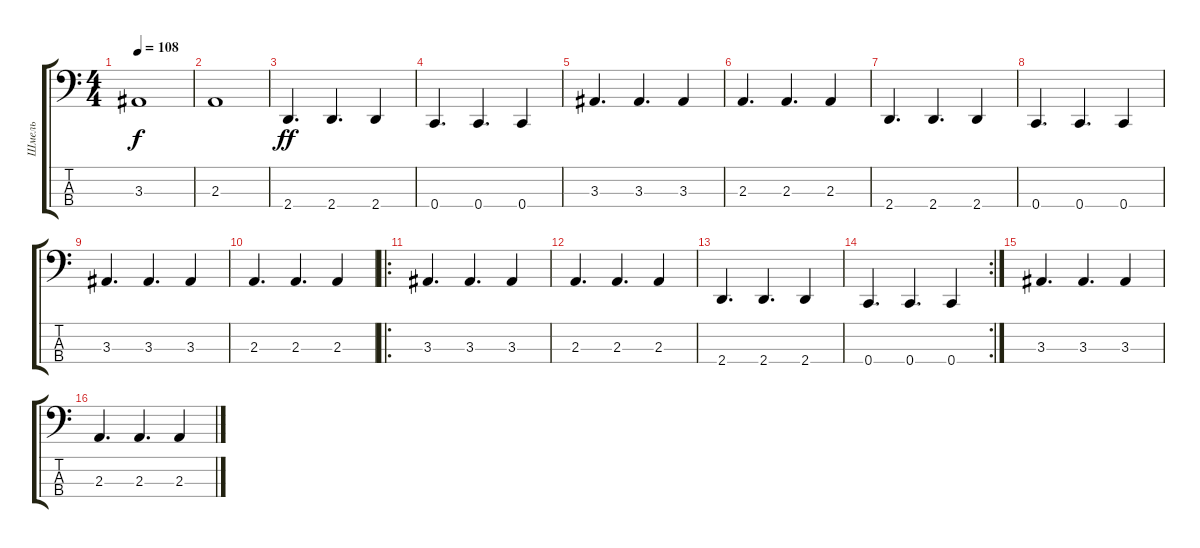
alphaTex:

\track ("Шмель" "Шмель") {instrument electricbassfinger}
\staff {score tabs}
\tuning (F2 C2 G1 C1) {hide}
\ts (4 4)
\tempo 108
\clef f4
\ks c
3.3.1{dy f} |
2.3.1 |
2.4.4{d dy ff} 2.4.4{d} 2.4.4 |
0.4.4{d} 0.4.4{d} 0.4.4 |
3.3.4{d} 3.3.4{d} 3.3.4 |
2.3.4{d} 2.3.4{d} 2.3.4 |
2.4.4{d} 2.4.4{d} 2.4.4 |
0.4.4{d} 0.4.4{d} 0.4.4 |
3.3.4{d} 3.3.4{d} 3.3.4 |
2.3.4{d} 2.3.4{d} 2.3.4 |
\ro
3.3.4{d} 3.3.4{d} 3.3.4 |
2.3.4{d} 2.3.4{d} 2.3.4 |
2.4.4{d} 2.4.4{d} 2.4.4 |
\rc 2
0.4.4{d} 0.4.4{d} 0.4.4 |
3.3.4{d} 3.3.4{d} 3.3.4 |
2.3.4{d} 2.3.4{d} 2.3.4
